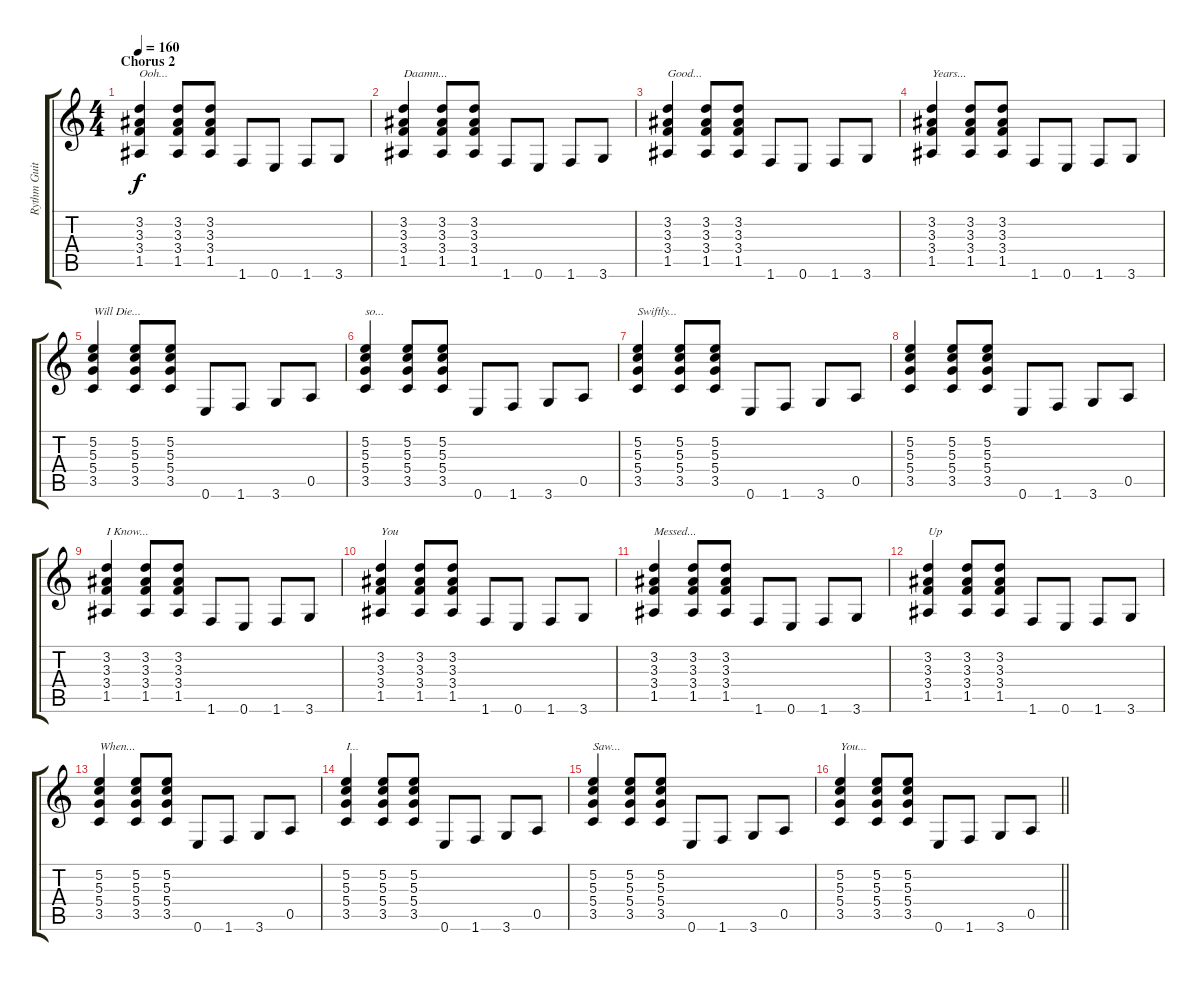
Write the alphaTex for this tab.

\track ("Rythm Guitar (Albert Hammond Jr.)" "Rythm Guit") {instrument distortionguitar}
\staff {score tabs}
\tuning (E4 B3 G3 D3 A2 E2) {hide}
\ts (4 4)
\section ("" "Chorus 2")
\tempo 160
\clef g2
\ks c
(3.2 3.3 3.4 1.5).4{txt "Ooh..." dy f} (3.2 3.3 3.4 1.5).8 (3.2 3.3 3.4 1.5).8 1.6.8 0.6.8 1.6.8 3.6.8 |
(3.2 3.3 3.4 1.5).4{txt "Daamn..."} (3.2 3.3 3.4 1.5).8 (3.2 3.3 3.4 1.5).8 1.6.8 0.6.8 1.6.8 3.6.8 |
(3.2 3.3 3.4 1.5).4{txt "Good..."} (3.2 3.3 3.4 1.5).8 (3.2 3.3 3.4 1.5).8 1.6.8 0.6.8 1.6.8 3.6.8 |
(3.2 3.3 3.4 1.5).4{txt "Years..."} (3.2 3.3 3.4 1.5).8 (3.2 3.3 3.4 1.5).8 1.6.8 0.6.8 1.6.8 3.6.8 |
(5.2 5.3 5.4 3.5).4{txt "Will Die..."} (5.2 5.3 5.4 3.5).8 (5.2 5.3 5.4 3.5).8 0.6.8 1.6.8 3.6.8 0.5.8 |
(5.2 5.3 5.4 3.5).4{txt "so..."} (5.2 5.3 5.4 3.5).8 (5.2 5.3 5.4 3.5).8 0.6.8 1.6.8 3.6.8 0.5.8 |
(5.2 5.3 5.4 3.5).4{txt "Swiftly..."} (5.2 5.3 5.4 3.5).8 (5.2 5.3 5.4 3.5).8 0.6.8 1.6.8 3.6.8 0.5.8 |
(5.2 5.3 5.4 3.5).4 (5.2 5.3 5.4 3.5).8 (5.2 5.3 5.4 3.5).8 0.6.8 1.6.8 3.6.8 0.5.8 |
(3.2 3.3 3.4 1.5).4{txt "I Know..."} (3.2 3.3 3.4 1.5).8 (3.2 3.3 3.4 1.5).8 1.6.8 0.6.8 1.6.8 3.6.8 |
(3.2 3.3 3.4 1.5).4{txt "You"} (3.2 3.3 3.4 1.5).8 (3.2 3.3 3.4 1.5).8 1.6.8 0.6.8 1.6.8 3.6.8 |
(3.2 3.3 3.4 1.5).4{txt "Messed..."} (3.2 3.3 3.4 1.5).8 (3.2 3.3 3.4 1.5).8 1.6.8 0.6.8 1.6.8 3.6.8 |
(3.2 3.3 3.4 1.5).4{txt "Up"} (3.2 3.3 3.4 1.5).8 (3.2 3.3 3.4 1.5).8 1.6.8 0.6.8 1.6.8 3.6.8 |
(5.2 5.3 5.4 3.5).4{txt "When..."} (5.2 5.3 5.4 3.5).8 (5.2 5.3 5.4 3.5).8 0.6.8 1.6.8 3.6.8 0.5.8 |
(5.2 5.3 5.4 3.5).4{txt "I..."} (5.2 5.3 5.4 3.5).8 (5.2 5.3 5.4 3.5).8 0.6.8 1.6.8 3.6.8 0.5.8 |
(5.2 5.3 5.4 3.5).4{txt "Saw..."} (5.2 5.3 5.4 3.5).8 (5.2 5.3 5.4 3.5).8 0.6.8 1.6.8 3.6.8 0.5.8 |
\barLineRight lightlight
(5.2 5.3 5.4 3.5).4{txt "You..."} (5.2 5.3 5.4 3.5).8 (5.2 5.3 5.4 3.5).8 0.6.8 1.6.8 3.6.8 0.5.8
